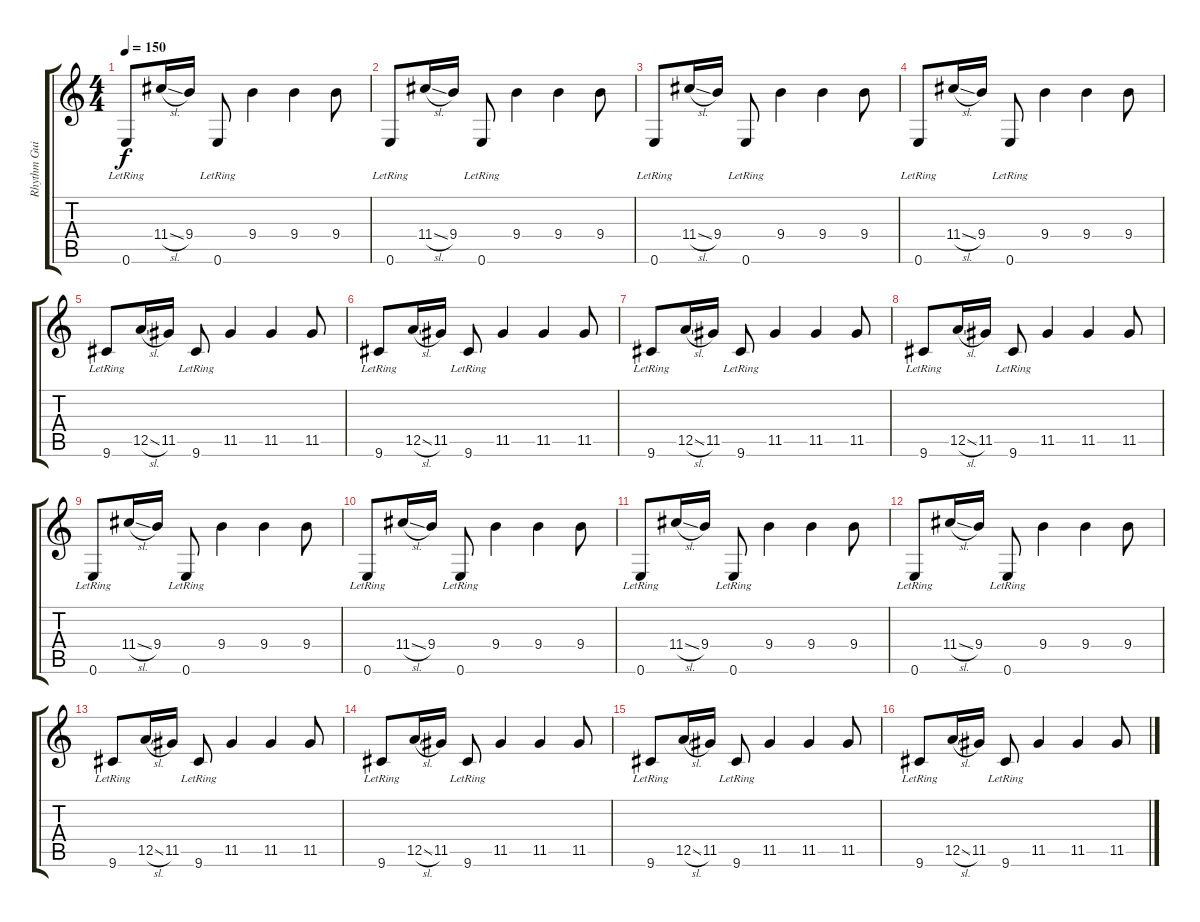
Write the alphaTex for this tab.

\track ("Rhythm Guitar" "Rhythm Gui") {instrument overdrivenguitar}
\staff {score tabs}
\tuning (E4 B3 G3 D3 A2 E2) {hide}
\ts (4 4)
\tempo 150
\clef g2
\ks c
0.6{lr}.8{dy f} 11.4{sl}.16 9.4.16 0.6{lr}.8 9.4.4 9.4.4 9.4.8 |
0.6{lr}.8 11.4{sl}.16 9.4.16 0.6{lr}.8 9.4.4 9.4.4 9.4.8 |
0.6{lr}.8 11.4{sl}.16 9.4.16 0.6{lr}.8 9.4.4 9.4.4 9.4.8 |
0.6{lr}.8 11.4{sl}.16 9.4.16 0.6{lr}.8 9.4.4 9.4.4 9.4.8 |
9.6{lr}.8 12.5{sl}.16 11.5.16 9.6{lr}.8 11.5.4 11.5.4 11.5.8 |
9.6{lr}.8 12.5{sl}.16 11.5.16 9.6{lr}.8 11.5.4 11.5.4 11.5.8 |
9.6{lr}.8 12.5{sl}.16 11.5.16 9.6{lr}.8 11.5.4 11.5.4 11.5.8 |
9.6{lr}.8 12.5{sl}.16 11.5.16 9.6{lr}.8 11.5.4 11.5.4 11.5.8 |
0.6{lr}.8 11.4{sl}.16 9.4.16 0.6{lr}.8 9.4.4 9.4.4 9.4.8 |
0.6{lr}.8 11.4{sl}.16 9.4.16 0.6{lr}.8 9.4.4 9.4.4 9.4.8 |
0.6{lr}.8 11.4{sl}.16 9.4.16 0.6{lr}.8 9.4.4 9.4.4 9.4.8 |
0.6{lr}.8 11.4{sl}.16 9.4.16 0.6{lr}.8 9.4.4 9.4.4 9.4.8 |
9.6{lr}.8 12.5{sl}.16 11.5.16 9.6{lr}.8 11.5.4 11.5.4 11.5.8 |
9.6{lr}.8 12.5{sl}.16 11.5.16 9.6{lr}.8 11.5.4 11.5.4 11.5.8 |
9.6{lr}.8 12.5{sl}.16 11.5.16 9.6{lr}.8 11.5.4 11.5.4 11.5.8 |
9.6{lr}.8 12.5{sl}.16 11.5.16 9.6{lr}.8 11.5.4 11.5.4 11.5.8
